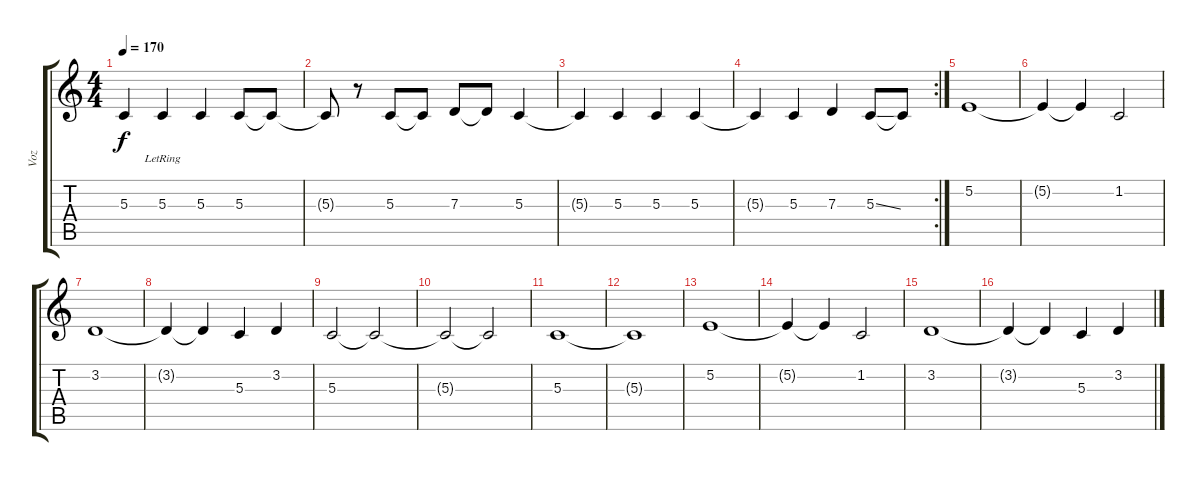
\track ("Voz" "Voz") {instrument sopranosax}
\staff {score tabs}
\tuning (E4 B3 G3 D3 A2 E2) {hide}
\ts (4 4)
\tempo 170
\clef g2
\ks c
5.3{t}.4{dy f} 5.3{lr}.4 5.3.4 5.3.8 5.3{t}.8 |
5.3{t}.8 r.8 5.3.8 5.3{t}.8 7.3.8 7.3{t}.8 5.3.4 |
5.3{t}.4 5.3.4 5.3.4 5.3.4 |
\rc 2
5.3{t}.4 5.3.4 7.3.4 5.3{ss}.8 5.3{t}.8 |
5.2.1 |
5.2{t}.4 5.2{t}.4 1.2.2 |
3.2.1 |
3.2{t}.4 3.2{t}.4 5.3.4 3.2.4 |
5.3.2 5.3{t}.2 |
5.3{t}.2 5.3{t}.2 |
5.3.1 |
5.3{t}.1 |
5.2.1 |
5.2{t}.4 5.2{t}.4 1.2.2 |
3.2.1 |
3.2{t}.4 3.2{t}.4 5.3.4 3.2.4
